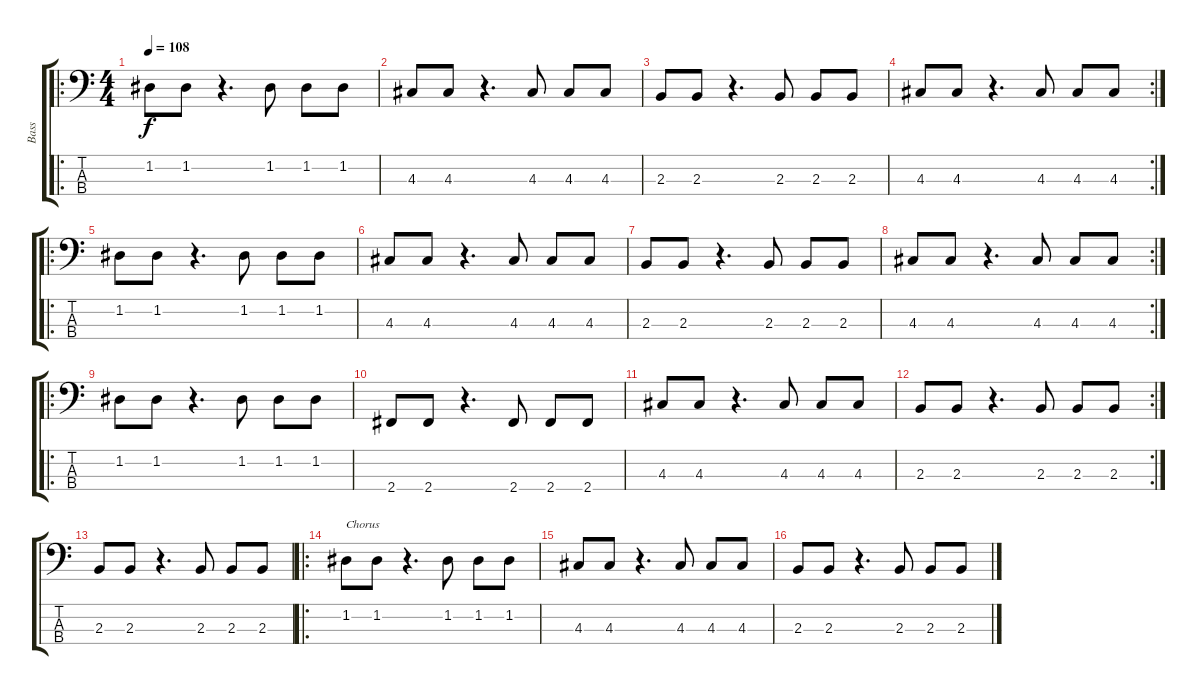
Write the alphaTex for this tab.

\track ("Bass" "Bass") {instrument electricbassfinger}
\staff {score tabs}
\tuning (G2 D2 A1 E1) {hide}
\ro
\ts (4 4)
\tempo 108
\clef f4
\ks c
1.2.8{dy f} 1.2.8 r.4{d} 1.2.8 1.2.8 1.2.8 |
4.3.8 4.3.8 r.4{d} 4.3.8 4.3.8 4.3.8 |
2.3.8 2.3.8 r.4{d} 2.3.8 2.3.8 2.3.8 |
\rc 2
4.3.8 4.3.8 r.4{d} 4.3.8 4.3.8 4.3.8 |
\ro
1.2.8 1.2.8 r.4{d} 1.2.8 1.2.8 1.2.8 |
4.3.8 4.3.8 r.4{d} 4.3.8 4.3.8 4.3.8 |
2.3.8 2.3.8 r.4{d} 2.3.8 2.3.8 2.3.8 |
\rc 2
4.3.8 4.3.8 r.4{d} 4.3.8 4.3.8 4.3.8 |
\ro
1.2.8 1.2.8 r.4{d} 1.2.8 1.2.8 1.2.8 |
2.4.8 2.4.8 r.4{d} 2.4.8 2.4.8 2.4.8 |
4.3.8 4.3.8 r.4{d} 4.3.8 4.3.8 4.3.8 |
\rc 2
2.3.8 2.3.8 r.4{d} 2.3.8 2.3.8 2.3.8 |
2.3.8 2.3.8 r.4{d} 2.3.8 2.3.8 2.3.8 |
\ro
1.2.8{txt "Chorus"} 1.2.8 r.4{d} 1.2.8 1.2.8 1.2.8 |
4.3.8 4.3.8 r.4{d} 4.3.8 4.3.8 4.3.8 |
2.3.8 2.3.8 r.4{d} 2.3.8 2.3.8 2.3.8
